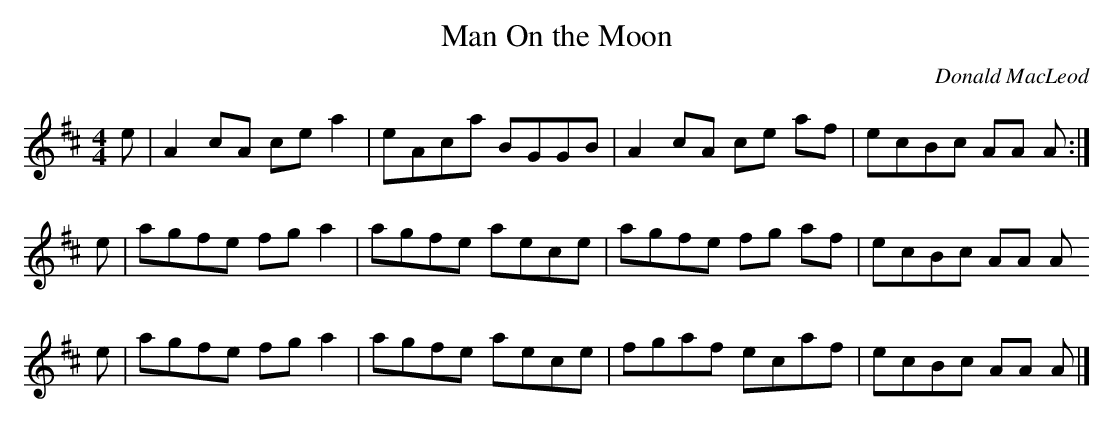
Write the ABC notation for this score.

X:1
T:Man On the Moon
C:Donald MacLeod
M:4/4
L:1/8
K:Amix
e | A2 cA ce a2 | eAca BGGB | A2 cA ce af | ecBc AA A :|
e | agfe  fg a2 | agfe aece | agfe  fg af | ecBc AA A
e | agfe  fg a2 | agfe aece | fgaf  ecaf  | ecBc AA A |]
